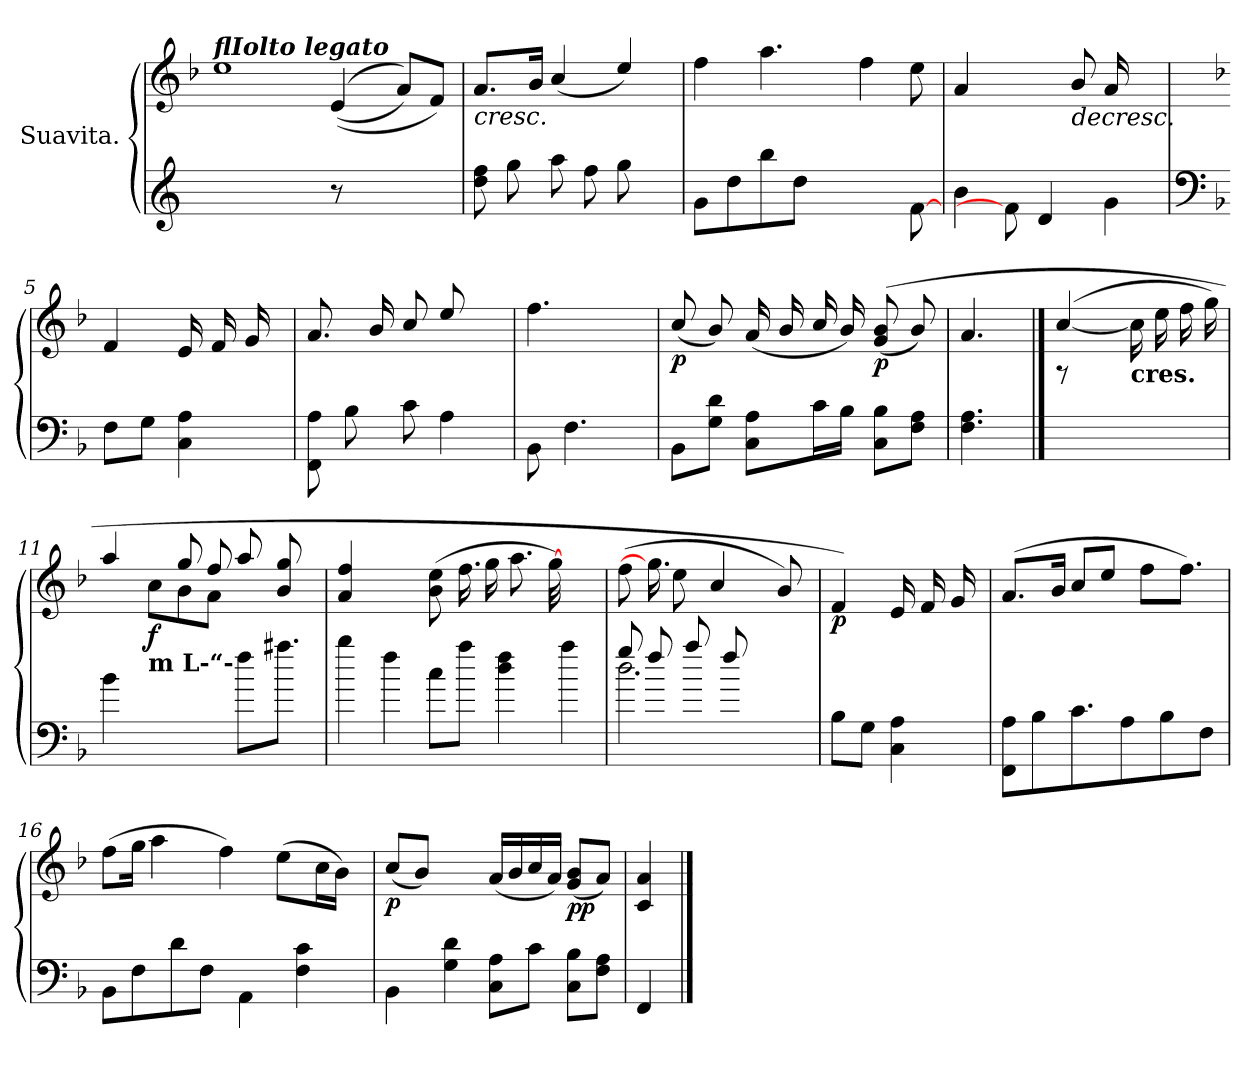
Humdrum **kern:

**kern	**kern	**dynam
*part1	*part1	*part1
*staff2	*staff1	*staff1/2
*I"Suavita.	*	*
*	*clefG3	*
*	*k[b-]	*
=1	=1	=1
!	!LO:TX:a:Bi:t=ﬂIolto legato	!
1ryy	1cc	.
8r	(<(>(>4c/	.
4.ryy	.	.
.	8f/L))	.
.	8d/J)	.
=2	=2	=2
!	!	!LO:HP:b
8dd\ 8ff\L	8.f/L	<
8gg\	.	.
.	16g/Jk	.
8aa\	(>4a/	.
8ff\	.	.
8gg\	4cc/)	.
8ryy	.	.
=3	=3	=3
8g\L	4dd\	.
8dd\	.	.
8bb\	4.ff\	.
8dd\J	.	.
4.ryy	.	.
.	4dd\	.
[8f\	8cc\L	.
=4	=4	=4
4b\	4f/	.
8f\]	4ryy	.
4d/	.	.
!	!	!LO:HP:b
.	8g/L	>
4g\	16f/K	.
.	8.ryy	.
!!LO:LB:g=z
=5	=5	=5
*clefF4	*	*
*k[b-]	*k[b-]	*
8F\L	4d/	.
8G\J	.	.
4C\ 4A\	16c/LL	.
.	16d/	.
.	16e/	.
.	16ryy	.
=6	=6	=6
8FF\ 8A\L	8.f/L	.
8B-\	.	.
.	16g/Jk	.
8c\	8a/L	.
4A\	8cc/J	.
.	8ryy	.
=7	=7	=7
8BB-\L	4.dd\	.
4.F\	.	.
.	8ryy	.
=8	=8	=8
!	!	!LO:DY:b
8BB-\L	(<8a/L	p
8G\ 8d\J	8g/J)	.
8C\ 8A\L	(<16f/LL	.
.	16g/	.
16c\L	16a/	.
(>16B-\JJ	16g/JJ)	.
!	!	!LO:DY:b
8C\ 8B-\L	(<(8e/ 8g/L	p
8F\ 8A\J	8g/J)	.
=9	=9	=9
4.F\ 4.A\	4.f/	.
!!LO:LB:g=z
==10	==10	==10
8rb	(>[>4a/	.
4.ryy	.	.
!	!LO:TX:b:B:t=cres.	!
.	16a\LL]	.
.	16cc\	.
.	16dd\	.
.	16ee\JJ)	.
=11	=11	=11
*	*^	*
4b-\	4.ryy	4ff/	.
!	!	!LO:TX:b:B:t=m L-“-	!
!	!	!	!LO:DY:b
4.ryy	.	8a\L	f
.	8ee/L	8g\	.
.	8dd/J	8f\J	.
8ff\L	8ff/L	16ryy	.
.	.	4ryy	.
8.aa#X\J	8g/ 8ee/J	.	.
.	16ryy	.	.
*	*v	*v	*
=12	=12	=12
4bb-\	4f/ 4dd/	.
4ff\	4ryy	.
8cc\L	(>8g\ 8cc\L	.
8aa\J	16.dd\L	.
.	16ee\JJ	.
4dd\ 4ff\	.	.
.	8.ff\L	.
.	[32ee\J)	.
4aa\	4ryy	.
=13	=13	=13
*^	*	*
8gg/L	2.dd\	(>8dd\L	.
8ff/	.	16.ee\J]	.
.	.	8cc\J	.
8aa/	.	.	.
.	.	4a/	.
8ff/	.	.	.
4ryy	.	.	.
.	.	8g/L)	.
.	.	32ryy	.
*v	*v	*	*
!!LO:LB:g=z
=14	=14	=14
!	!	!LO:DY:b
8B-\L	4d/)	p
8G\J	.	.
4C\ 4A\	16c/LL	.
.	16d/	.
.	16e/	.
.	16ryy	.
=15	=15	=15
8FF\ 8A\L	(>8.f/L	.
8B-\	.	.
.	16g/Jk	.
8.c\	8a/L	.
.	8cc/J	.
8A\	.	.
.	8dd\L	.
8B-\	.	.
.	8.dd\J)	[
8F\J	.	.
=16	=16	=16
8BB-\L	(>8dd\L	.
8F\	16ee\Jk	.
.	4ff\	.
8d\	.	.
8F\J	.	.
.	4dd\)	.
4AA\	.	.
.	(>8cc\L	.
4F\ 4c\	.	.
.	16a\L	.
.	16g\JJ)	]
.	16ryy	.
=17	=17	=17
!	!	!LO:DY:b
4BB-\	(<8a/L	p
.	8g/J)	.
4G\ 4d\	4ryy	.
8C\ 8A\L	(<16f/LL	.
.	16g/	.
8c\J	16a/	.
.	16f/JJ)	.
!	!	!LO:DY:b
8C\ 8B-\L	(<8e/ 8g/L	pp
8F\ 8A\J	8f/J)	.
=18	=18	=18
4FF/	4A/ 4f/	.
==	==	==
*-	*-	*-
